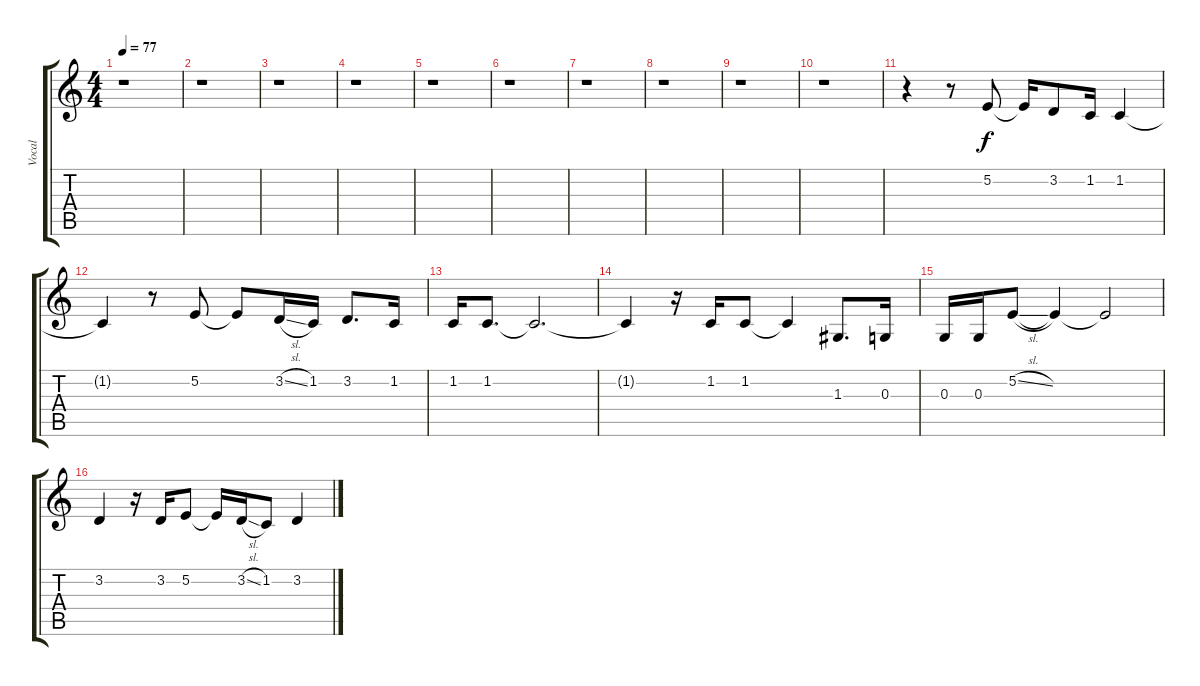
\track ("Vocal" "Vocal") {instrument tenorsax}
\staff {score tabs}
\tuning (E4 B3 G3 D3 A2 E2) {hide}
\ts (4 4)
\tempo 77
\clef g2
\ks c
r.1{dy fff} |
r.1 |
r.1 |
r.1 |
r.1 |
r.1 |
r.1 |
r.1 |
r.1 |
r.1 |
r.4 r.8 5.2.8{dy f} 5.2{t}.16 3.2.8 1.2.16 1.2.4 |
1.2{t}.4 r.8 5.2.8 5.2{t}.8 3.2{sl}.16 1.2.16 3.2.8{d} 1.2.16 |
1.2.16 1.2.8{d} 1.2{t}.2{d} |
1.2{t}.4 r.16 1.2.16 1.2.8 1.2{t}.4 1.3.8{d} 0.3.16 |
0.3.16 0.3.16 5.2{sl}.8 5.2{t}.4 5.2{t}.2 |
3.2.4 r.16 3.2.16 5.2.8 5.2{t}.16 3.2{sl}.16 1.2.8 3.2.4
